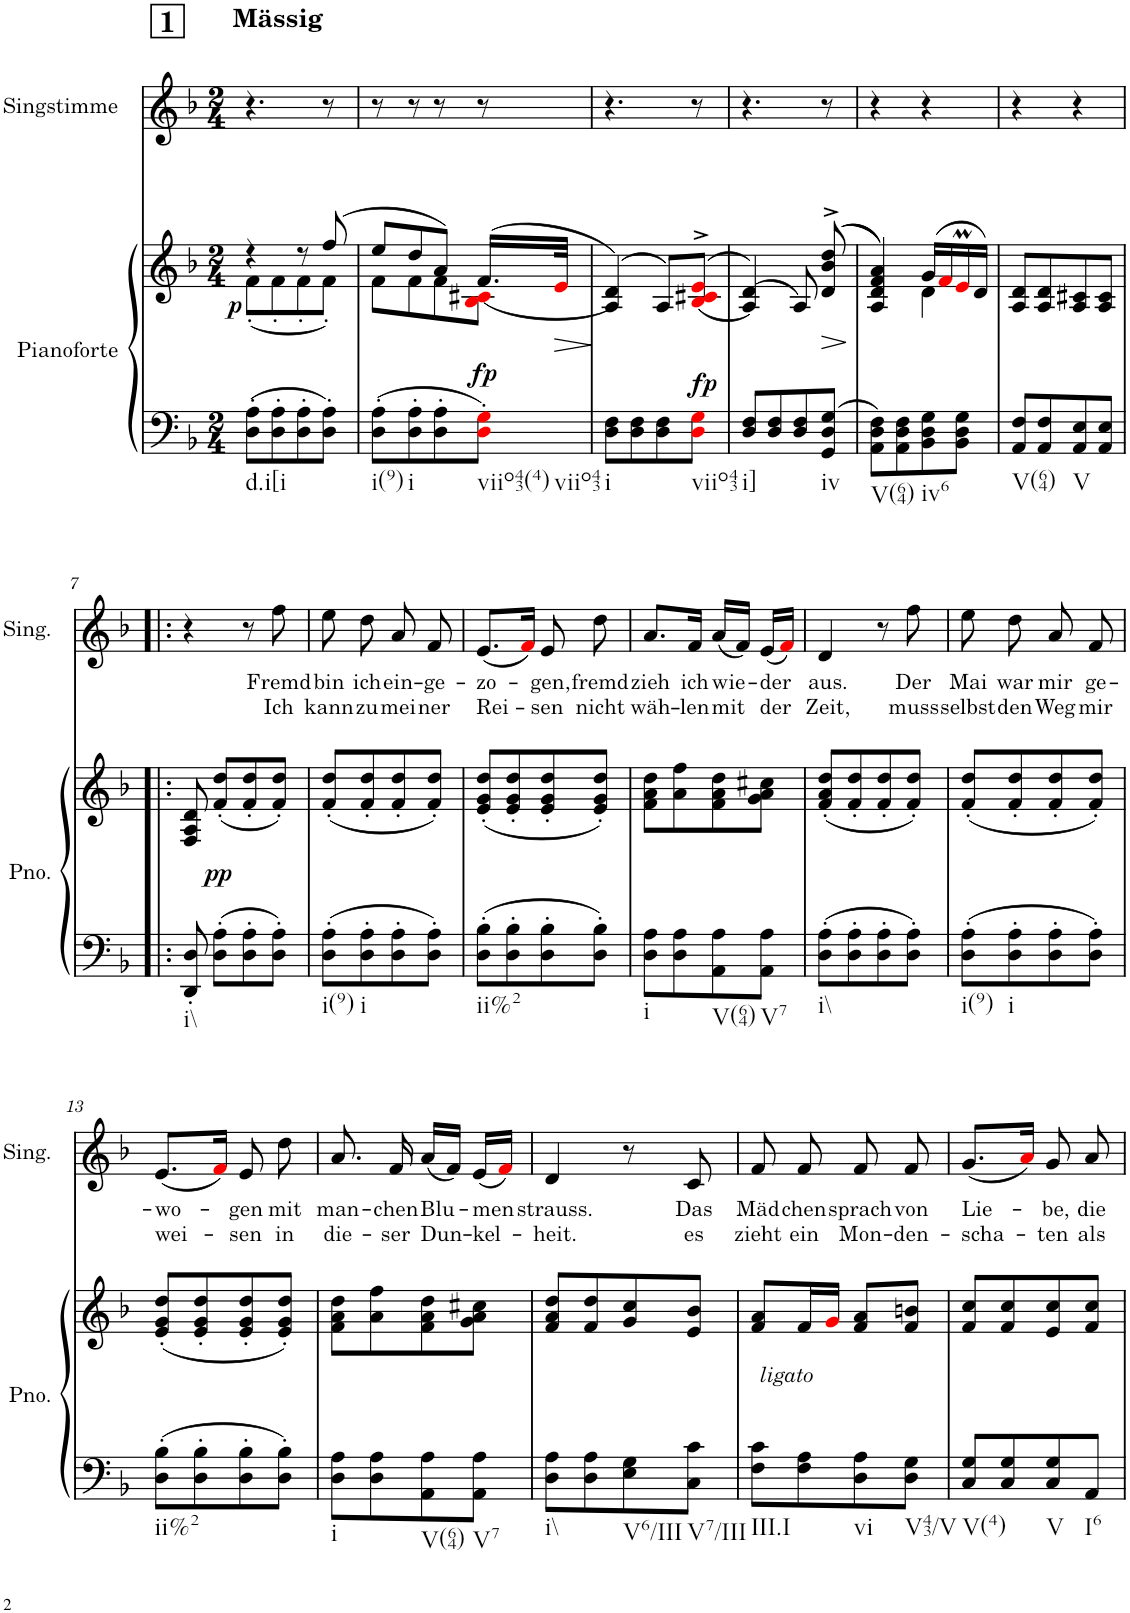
**kern	**kern	**dynam	**kern	**text	**text
*part2	*part2	*part2	*part1	*part1	*part1
*staff3	*staff2	*staff2/3	*staff1	*staff1	*staff1
*I"Pianoforte	*	*	*I"Singstimme	*	*
*I'Pno.	*	*	*I'Sing.	*	*
*clefF4	*clefG2	*	*clefG2	*	*
*k[b-]	*k[b-]	*	*k[b-]	*	*
*M2/4	*M2/4	*	*M2/4	*	*
!!LO:REH:place=s1:a:B:cj:fs=14:t=1
=1	=1	=1	=1	=1	=1
*	*^	*	*	*	*
!	!	!	!	!LO:TX:a:B:t=Mässig	!	!
!LO:TX:b:t=d.i[i	!	!	!	!	!	!
!	!	!	!LO:DY:b	!	!	!
8D\' 8A\'L	4r	(8f'\L	p	4.r	.	.
8D\' 8A\'	.	8f'\	.	.	.	.
8D\' 8A\'	8r	8f'\	.	.	.	.
8D\' 8A\'J	(8ff/	8f'\J)	.	8r	.	.
=2	=2	=2	=2	=2	=2	=2
!LO:TX:b:t=i(9)	!	!	!	!	!	!
8D\' 8A\'L	8ee/L	8f\L	.	8r	.	.
!LO:TX:b:t=i	!	!	!	!	!	!
8D\' 8A\'	8dd/	8f\	.	8r	.	.
8D\' 8A\'	8a/J)	8f\	.	8r	.	.
!LO:TX:b:t=viio43(4)	!	!	!	!	!	!
!LO:TX:b:t=viio43	!	!	!	!	!	!
!	!	!	!LO:DY:a=2	!	!	!
8Di\' 8Gi\'J	(>16.f/LL	(8B-i\ 8c#Xi\J	fp	8r	.	.
!	!	!	!LO:HP:b	!	!	!
.	32ei/JJk	.	>	.	.	.
*	*v	*v	*	*	*	*
.	.	]	.	.	.
=3	=3	=3	=3	=3	=3
!LO:TX:b:t=i	!	!	!	!	!
8D\ 8F\L	(>4A/ 4d/))	.	4.r	.	.
8D\ 8F\	.	.	.	.	.
8D\ 8F\	8A/L)	.	.	.	.
!LO:TX:b:t=viio43	!	!	!	!	!
!	!	!LO:DY:a=2	!	!	!
8Di\ 8Gi\J	(>(8B-i/^> 8c#Xi/^> 8ei/^>J	fp	8r	.	.
=4	=4	=4	=4	=4	=4
!LO:TX:b:t=i]	!	!	!	!	!
8D/ 8F/L	(>4A/ 4d/))	.	4.r	.	.
8D/ 8F/	.	.	.	.	.
8D/ 8F/	8A/)	.	.	.	.
!LO:TX:b:t=iv	!	!	!	!	!
!	!	!LO:HP:b	!	!	!
8GG/ 8D/ 8G/J	(>(8d/^> 8b-/^> 8dd/^>	>	8r	.	.
.	.	]	.	.	.
=5	=5	=5	=5	=5	=5
*	*^	*	*	*	*
!LO:TX:b:t=V(64)	!	!	!	!	!	!
8AA\ 8D\ 8F\L	4d/ 4f/ 4a/))	4A/	.	4r	.	.
8AA\ 8D\ 8F\	.	.	.	.	.	.
!LO:TX:b:t=iv6	!	!	!	!	!	!
8BB-\ 8D\ 8G\	(>16g/LL	4d\	.	4r	.	.
.	16fi/	.	.	.	.	.
8BB-\ 8D\ 8G\J	16emi/	.	.	.	.	.
.	16d/JJ)	.	.	.	.	.
*	*v	*v	*	*	*	*
=6	=6	=6	=6	=6	=6
!LO:TX:b:t=V(64)	!	!	!	!	!
8AA/ 8F/L	8A/ 8d/L	.	4r	.	.
8AA/ 8F/	8A/ 8d/	.	.	.	.
!LO:TX:b:t=V	!	!	!	!	!
8AA/ 8E/	8A/ 8c#X/	.	4r	.	.
8AA/ 8E/J	8A/ 8c#/J	.	.	.	.
!!LO:LB:g=z
=7!|:	=7!|:	=7!|:	=7!|:	=7!|:	=7!|:
!LO:TX:b:t=i\\	!	!	!	!	!
8DD/' 8D/'	8F/ 8A/ 8d/	.	4r	.	.
!	!	!LO:DY:b	!	!	!
8D\' 8A\'L	(8f/' 8dd/'L	pp	.	.	.
8D\' 8A\'	8f/' 8dd/'	.	8r	.	.
!	!	!	!	!LO:LY:b	!LO:LY:b
8D\' 8A\'J	8f/' 8dd/'J)	.	8ff\	Fremd	Ich
=8	=8	=8	=8	=8	=8
!LO:TX:b:t=i(9)	!	!	!	!	!
!	!	!	!	!LO:LY:b	!LO:LY:b
8D\' 8A\'L	(8f/' 8dd/'L	.	8ee\	bin	kann
!LO:TX:b:t=i	!	!	!	!	!
!	!	!	!	!LO:LY:b	!LO:LY:b
8D\' 8A\'	8f/' 8dd/'	.	8dd\	ich	zu
!	!	!	!	!LO:LY:b	!LO:LY:b
8D\' 8A\'	8f/' 8dd/'	.	8a/	ein-	mei-
!	!	!	!	!LO:LY:b	!LO:LY:b
8D\' 8A\'J	8f/' 8dd/'J)	.	8f/	-ge-	-ner
=9	=9	=9	=9	=9	=9
!LO:TX:b:t=ii%2	!	!	!	!	!
!	!	!	!	!LO:LY:b	!LO:LY:b
8D\' 8B-\'L	(8e/' 8g/' 8dd/'L	.	(8.e/L	-zo-	Rei-
8D\' 8B-\'	8e/' 8g/' 8dd/'	.	.	.	.
.	.	.	16fi/Jk)	.	.
!	!	!	!	!LO:LY:b	!LO:LY:b
8D\' 8B-\'	8e/' 8g/' 8dd/'	.	8e/	-gen,	-sen
!	!	!	!	!LO:LY:b	!LO:LY:b
8D\' 8B-\'J	8e/' 8g/' 8dd/'J)	.	8dd\	fremd	nicht
=10	=10	=10	=10	=10	=10
!LO:TX:b:t=i	!	!	!	!	!
!	!	!	!	!LO:LY:b	!LO:LY:b
8D\ 8A\L	8f\ 8a\ 8dd\L	.	8.a/L	zieh	wäh-
8D\ 8A\	8a\ 8ff\	.	.	.	.
!	!	!	!	!LO:LY:b	!LO:LY:b
.	.	.	16f/Jk	ich	-len
!LO:TX:b:t=V(64)	!	!	!	!	!
!	!	!	!	!LO:LY:b	!LO:LY:b
8AA\ 8A\	8f\ 8a\ 8dd\	.	(16a/LL	wie-	mit
.	.	.	16f/JJ)	.	.
!LO:TX:b:t=V7	!	!	!	!	!
!	!	!	!	!LO:LY:b	!LO:LY:b
8AA\ 8A\J	8g\ 8a\ 8cc#X\J	.	(16e/LL	-der	der
.	.	.	16fi/JJ)	.	.
=11	=11	=11	=11	=11	=11
!LO:TX:b:t=i\\	!	!	!	!	!
!	!	!	!	!LO:LY:b	!LO:LY:b
8D\' 8A\'L	(8f/' 8a/' 8dd/'L	.	4d/	aus.	Zeit,
8D\' 8A\'	8f/' 8dd/'	.	.	.	.
8D\' 8A\'	8f/' 8dd/'	.	8r	.	.
!	!	!	!	!LO:LY:b	!LO:LY:b
8D\' 8A\'J	8f/' 8dd/'J)	.	8ff\	Der	muss
=12	=12	=12	=12	=12	=12
!LO:TX:b:t=i(9)	!	!	!	!	!
!	!	!	!	!LO:LY:b	!LO:LY:b
8D\' 8A\'L	(8f/' 8dd/'L	.	8ee\	Mai	selbst
!LO:TX:b:t=i	!	!	!	!	!
!	!	!	!	!LO:LY:b	!LO:LY:b
8D\' 8A\'	8f/' 8dd/'	.	8dd\	war	den
!	!	!	!	!LO:LY:b	!LO:LY:b
8D\' 8A\'	8f/' 8dd/'	.	8a/	mir	Weg
!	!	!	!	!LO:LY:b	!LO:LY:b
8D\' 8A\'J	8f/' 8dd/'J)	.	8f/	ge-	mir
!!LO:LB:g=z
=13	=13	=13	=13	=13	=13
!LO:TX:b:t=ii%2	!	!	!	!	!
!	!	!	!	!LO:LY:b	!LO:LY:b
8D\' 8B-\'L	(8e/' 8g/' 8dd/'L	.	(8.e/L	-wo-	wei-
8D\' 8B-\'	8e/' 8g/' 8dd/'	.	.	.	.
.	.	.	16fi/Jk)	.	.
!	!	!	!	!LO:LY:b	!LO:LY:b
8D\' 8B-\'	8e/' 8g/' 8dd/'	.	8e/	-gen	-sen
!	!	!	!	!LO:LY:b	!LO:LY:b
8D\' 8B-\'J	8e/' 8g/' 8dd/'J)	.	8dd\	mit	in
=14	=14	=14	=14	=14	=14
!LO:TX:b:t=i	!	!	!	!	!
!	!	!	!	!LO:LY:b	!LO:LY:b
8D\ 8A\L	8f\ 8a\ 8dd\L	.	8.a/	man-	die-
8D\ 8A\	8a\ 8ff\	.	.	.	.
!	!	!	!	!LO:LY:b	!LO:LY:b
.	.	.	16f/	-chen	-ser
!LO:TX:b:t=V(64)	!	!	!	!	!
!	!	!	!	!LO:LY:b	!LO:LY:b
8AA\ 8A\	8f\ 8a\ 8dd\	.	(16a/LL	Blu-	Dun-
.	.	.	16f/JJ)	.	.
!LO:TX:b:t=V7	!	!	!	!	!
!	!	!	!	!LO:LY:b	!LO:LY:b
8AA\ 8A\J	8g\ 8a\ 8cc#X\J	.	(16e/LL	-men-	-kel-
.	.	.	16fi/JJ)	.	.
=15	=15	=15	=15	=15	=15
!LO:TX:b:t=i\\	!	!	!	!	!
!	!	!	!	!LO:LY:b	!LO:LY:b
8D\ 8A\L	8f/ 8a/ 8dd/L	.	4d/	-strauss.	-heit.
8D\ 8A\	8f/ 8dd/	.	.	.	.
!LO:TX:b:t=V6/III	!	!	!	!	!
8E\ 8G\	8g/ 8cc/	.	8r	.	.
!LO:TX:b:t=V7/III	!	!	!	!	!
!	!	!	!	!LO:LY:b	!LO:LY:b
8C\ 8c\J	8e/ 8b-/J	.	8c/	Das	es
=16	=16	=16	=16	=16	=16
!	!LO:TX:b:i:t=ligato	!	!	!	!
!LO:TX:b:t=III.I	!	!	!	!	!
!	!	!	!	!LO:LY:b	!LO:LY:b
8F\ 8c\L	8f/ 8a/L	.	8f/	Mäd-	zieht
!	!	!	!	!LO:LY:b	!LO:LY:b
8F\ 8A\	16f/L	.	8f/	-chen	ein
.	16gi/JJ	.	.	.	.
!LO:TX:b:t=vi	!	!	!	!	!
!	!	!	!	!LO:LY:b	!LO:LY:b
8D\ 8A\	8f/ 8a/L	.	8f/	sprach	Mon-
!LO:TX:b:t=V43/V	!	!	!	!	!
!	!	!	!	!LO:LY:b	!LO:LY:b
8D\ 8G\J	8f/ 8bn/J	.	8f/	von	-den-
=17	=17	=17	=17	=17	=17
!LO:TX:b:t=V(4)	!	!	!	!	!
!	!	!	!	!LO:LY:b	!LO:LY:b
8C/ 8G/L	8f/ 8cc/L	.	(8.g/L	Lie-	-scha-
8C/ 8G/	8f/ 8cc/	.	.	.	.
.	.	.	16ai/Jk)	.	.
!LO:TX:b:t=V	!	!	!	!	!
!	!	!	!	!LO:LY:b	!LO:LY:b
8C/ 8G/	8e/ 8cc/	.	8g/	-be,	-ten
!LO:TX:b:t=I6	!	!	!	!	!
!	!	!	!	!LO:LY:b	!LO:LY:b
8AA/J	8f/ 8cc/J	.	8a/	die	als
=	=	=	=	=	=
*-	*-	*-	*-	*-	*-
